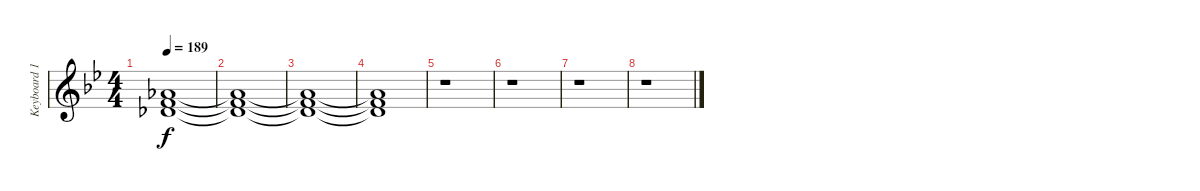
\track ("Keyboard 1" "Keyboard 1") {instrument drawbarorgan}
\staff {score}
\tuning (E4 B3 G3 D3 A2 E2) {hide}
\ts (4 4)
\tempo 189
\clef g2
\ks bb
(9.2{t} 10.3{t} 11.4{t}).1{dy f} |
(9.2{t} 10.3{t} 11.4{t}).1 |
(9.2{t} 10.3{t} 11.4{t}).1 |
(9.2{t} 10.3{t} 11.4{t}).1 |
r.1 |
r.1 |
r.1 |
r.1
